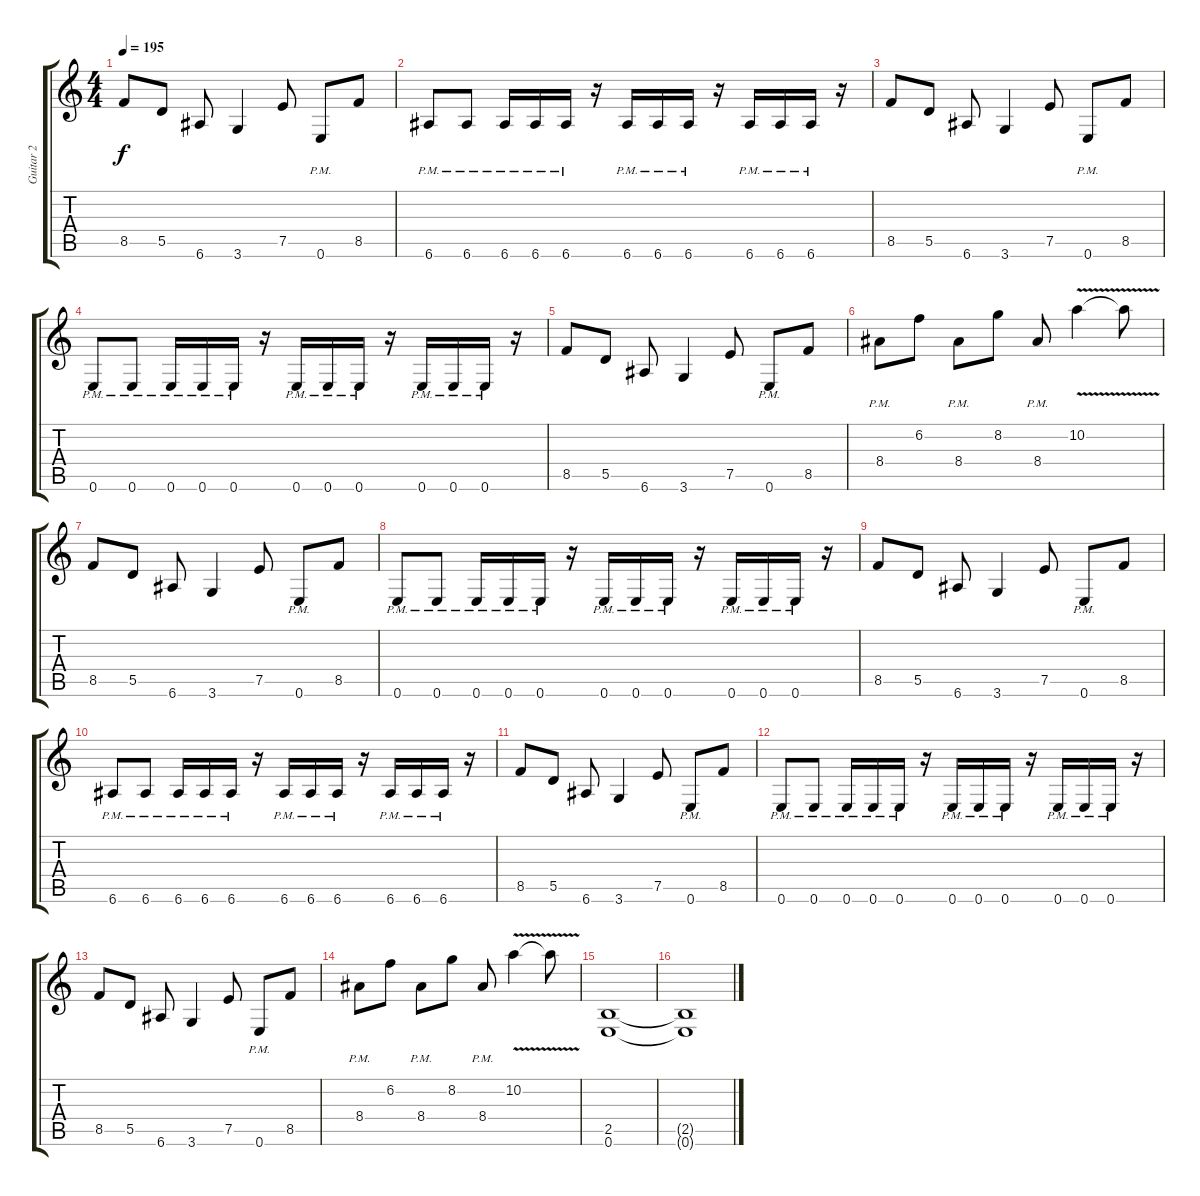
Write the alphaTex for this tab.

\track ("Guitar 2" "Guitar 2") {instrument distortionguitar}
\staff {score tabs}
\tuning (E4 B3 G3 D3 A2 E2) {hide}
\ts (4 4)
\tempo 195
\clef g2
\ks c
8.5.8{dy f} 5.5.8 6.6.8 3.6.4 7.5.8 0.6{pm}.8 8.5.8 |
6.6{pm}.8 6.6{pm}.8 6.6{pm}.16 6.6{pm}.16 6.6{pm}.16 r.16 6.6{pm}.16 6.6{pm}.16 6.6{pm}.16 r.16 6.6{pm}.16 6.6{pm}.16 6.6{pm}.16 r.16 |
8.5.8 5.5.8 6.6.8 3.6.4 7.5.8 0.6{pm}.8 8.5.8 |
0.6{pm}.8 0.6{pm}.8 0.6{pm}.16 0.6{pm}.16 0.6{pm}.16 r.16 0.6{pm}.16 0.6{pm}.16 0.6{pm}.16 r.16 0.6{pm}.16 0.6{pm}.16 0.6{pm}.16 r.16 |
8.5.8 5.5.8 6.6.8 3.6.4 7.5.8 0.6{pm}.8 8.5.8 |
8.4{pm}.8 6.2.8 8.4{pm}.8 8.2.8 8.4{pm}.8 10.2{v}.4 10.2{t}.8 |
8.5.8 5.5.8 6.6.8 3.6.4 7.5.8 0.6{pm}.8 8.5.8 |
0.6{pm}.8 0.6{pm}.8 0.6{pm}.16 0.6{pm}.16 0.6{pm}.16 r.16 0.6{pm}.16 0.6{pm}.16 0.6{pm}.16 r.16 0.6{pm}.16 0.6{pm}.16 0.6{pm}.16 r.16 |
8.5.8 5.5.8 6.6.8 3.6.4 7.5.8 0.6{pm}.8 8.5.8 |
6.6{pm}.8 6.6{pm}.8 6.6{pm}.16 6.6{pm}.16 6.6{pm}.16 r.16 6.6{pm}.16 6.6{pm}.16 6.6{pm}.16 r.16 6.6{pm}.16 6.6{pm}.16 6.6{pm}.16 r.16 |
8.5.8 5.5.8 6.6.8 3.6.4 7.5.8 0.6{pm}.8 8.5.8 |
0.6{pm}.8 0.6{pm}.8 0.6{pm}.16 0.6{pm}.16 0.6{pm}.16 r.16 0.6{pm}.16 0.6{pm}.16 0.6{pm}.16 r.16 0.6{pm}.16 0.6{pm}.16 0.6{pm}.16 r.16 |
8.5.8 5.5.8 6.6.8 3.6.4 7.5.8 0.6{pm}.8 8.5.8 |
8.4{pm}.8 6.2.8 8.4{pm}.8 8.2.8 8.4{pm}.8 10.2{v}.4 10.2{t}.8 |
(2.5 0.6).1 |
(2.5{t} 0.6{t}).1
